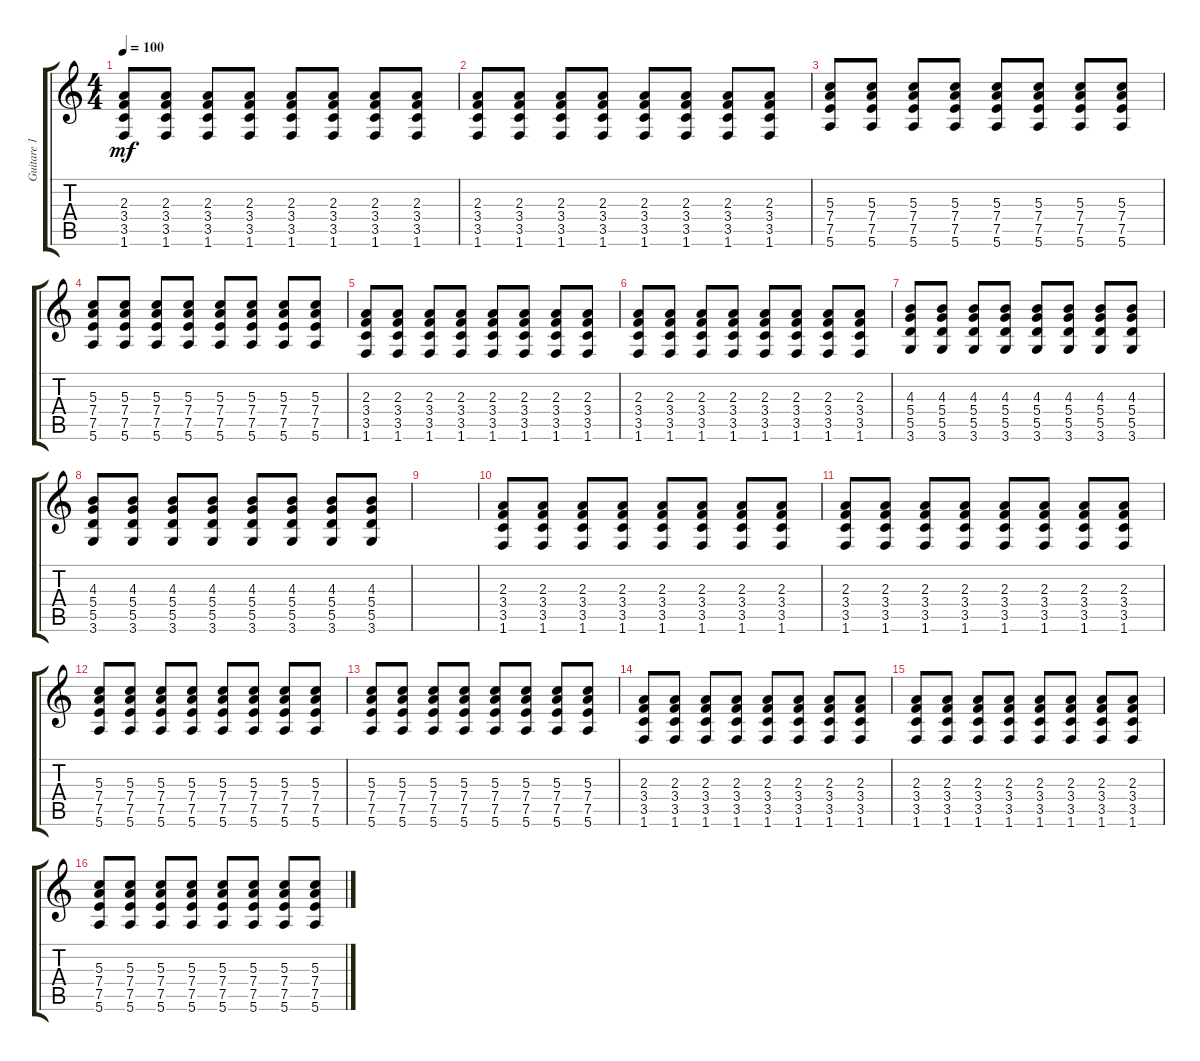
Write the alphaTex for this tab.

\track ("Guitare 1" "Guitare 1") {instrument overdrivenguitar}
\staff {score tabs}
\tuning (E4 B3 G3 D3 A2 E2) {hide}
\ts (4 4)
\tempo 100
\clef g2
\ks c
(2.3 3.4 3.5 1.6).8{dy mf} (2.3 3.4 3.5 1.6).8 (2.3 3.4 3.5 1.6).8 (2.3 3.4 3.5 1.6).8 (2.3 3.4 3.5 1.6).8 (2.3 3.4 3.5 1.6).8 (2.3 3.4 3.5 1.6).8 (2.3 3.4 3.5 1.6).8 |
(2.3 3.4 3.5 1.6).8 (2.3 3.4 3.5 1.6).8 (2.3 3.4 3.5 1.6).8 (2.3 3.4 3.5 1.6).8 (2.3 3.4 3.5 1.6).8 (2.3 3.4 3.5 1.6).8 (2.3 3.4 3.5 1.6).8 (2.3 3.4 3.5 1.6).8 |
(5.3 7.4 7.5 5.6).8 (5.3 7.4 7.5 5.6).8 (5.3 7.4 7.5 5.6).8 (5.3 7.4 7.5 5.6).8 (5.3 7.4 7.5 5.6).8 (5.3 7.4 7.5 5.6).8 (5.3 7.4 7.5 5.6).8 (5.3 7.4 7.5 5.6).8 |
(5.3 7.4 7.5 5.6).8 (5.3 7.4 7.5 5.6).8 (5.3 7.4 7.5 5.6).8 (5.3 7.4 7.5 5.6).8 (5.3 7.4 7.5 5.6).8 (5.3 7.4 7.5 5.6).8 (5.3 7.4 7.5 5.6).8 (5.3 7.4 7.5 5.6).8 |
(2.3 3.4 3.5 1.6).8 (2.3 3.4 3.5 1.6).8 (2.3 3.4 3.5 1.6).8 (2.3 3.4 3.5 1.6).8 (2.3 3.4 3.5 1.6).8 (2.3 3.4 3.5 1.6).8 (2.3 3.4 3.5 1.6).8 (2.3 3.4 3.5 1.6).8 |
(2.3 3.4 3.5 1.6).8 (2.3 3.4 3.5 1.6).8 (2.3 3.4 3.5 1.6).8 (2.3 3.4 3.5 1.6).8 (2.3 3.4 3.5 1.6).8 (2.3 3.4 3.5 1.6).8 (2.3 3.4 3.5 1.6).8 (2.3 3.4 3.5 1.6).8 |
(4.3 5.4 5.5 3.6).8 (4.3 5.4 5.5 3.6).8 (4.3 5.4 5.5 3.6).8 (4.3 5.4 5.5 3.6).8 (4.3 5.4 5.5 3.6).8 (4.3 5.4 5.5 3.6).8 (4.3 5.4 5.5 3.6).8 (4.3 5.4 5.5 3.6).8 |
(4.3 5.4 5.5 3.6).8 (4.3 5.4 5.5 3.6).8 (4.3 5.4 5.5 3.6).8 (4.3 5.4 5.5 3.6).8 (4.3 5.4 5.5 3.6).8 (4.3 5.4 5.5 3.6).8 (4.3 5.4 5.5 3.6).8 (4.3 5.4 5.5 3.6).8 |
|
(2.3 3.4 3.5 1.6).8 (2.3 3.4 3.5 1.6).8 (2.3 3.4 3.5 1.6).8 (2.3 3.4 3.5 1.6).8 (2.3 3.4 3.5 1.6).8 (2.3 3.4 3.5 1.6).8 (2.3 3.4 3.5 1.6).8 (2.3 3.4 3.5 1.6).8 |
(2.3 3.4 3.5 1.6).8 (2.3 3.4 3.5 1.6).8 (2.3 3.4 3.5 1.6).8 (2.3 3.4 3.5 1.6).8 (2.3 3.4 3.5 1.6).8 (2.3 3.4 3.5 1.6).8 (2.3 3.4 3.5 1.6).8 (2.3 3.4 3.5 1.6).8 |
(5.3 7.4 7.5 5.6).8 (5.3 7.4 7.5 5.6).8 (5.3 7.4 7.5 5.6).8 (5.3 7.4 7.5 5.6).8 (5.3 7.4 7.5 5.6).8 (5.3 7.4 7.5 5.6).8 (5.3 7.4 7.5 5.6).8 (5.3 7.4 7.5 5.6).8 |
(5.3 7.4 7.5 5.6).8 (5.3 7.4 7.5 5.6).8 (5.3 7.4 7.5 5.6).8 (5.3 7.4 7.5 5.6).8 (5.3 7.4 7.5 5.6).8 (5.3 7.4 7.5 5.6).8 (5.3 7.4 7.5 5.6).8 (5.3 7.4 7.5 5.6).8 |
(2.3 3.4 3.5 1.6).8 (2.3 3.4 3.5 1.6).8 (2.3 3.4 3.5 1.6).8 (2.3 3.4 3.5 1.6).8 (2.3 3.4 3.5 1.6).8 (2.3 3.4 3.5 1.6).8 (2.3 3.4 3.5 1.6).8 (2.3 3.4 3.5 1.6).8 |
(2.3 3.4 3.5 1.6).8 (2.3 3.4 3.5 1.6).8 (2.3 3.4 3.5 1.6).8 (2.3 3.4 3.5 1.6).8 (2.3 3.4 3.5 1.6).8 (2.3 3.4 3.5 1.6).8 (2.3 3.4 3.5 1.6).8 (2.3 3.4 3.5 1.6).8 |
(5.3 7.4 7.5 5.6).8 (5.3 7.4 7.5 5.6).8 (5.3 7.4 7.5 5.6).8 (5.3 7.4 7.5 5.6).8 (5.3 7.4 7.5 5.6).8 (5.3 7.4 7.5 5.6).8 (5.3 7.4 7.5 5.6).8 (5.3 7.4 7.5 5.6).8
